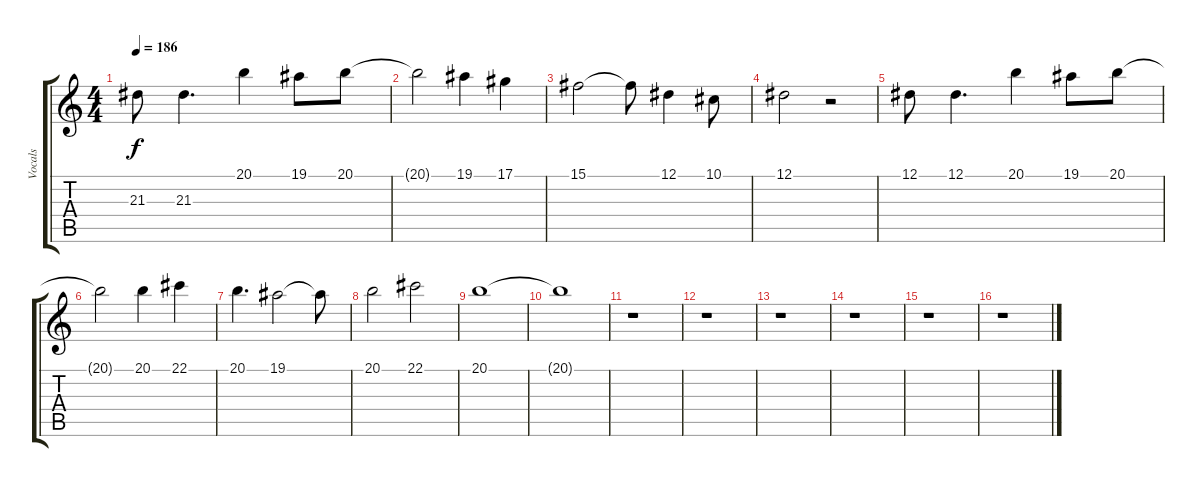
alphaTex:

\track ("Vocals" "Vocals") {instrument trumpet}
\staff {score tabs}
\tuning (Eb4 Bb3 Gb3 Db3 Ab2 Eb2) {hide}
\ts (4 4)
\tempo 186
\clef g2
\ks c
21.3.8{dy f} 21.3.4{d} 20.1.4 19.1.8 20.1.8 |
20.1{t}.2 19.1.4 17.1.4 |
15.1.2 15.1{t}.8 12.1.4 10.1.8 |
12.1.2 r.2 |
12.1.8 12.1.4{d} 20.1.4 19.1.8 20.1.8 |
20.1{t}.2 20.1.4 22.1.4 |
20.1.4{d} 19.1.2 19.1{t}.8 |
20.1.2 22.1.2 |
20.1.1 |
20.1{t}.1 |
r.1 |
r.1 |
r.1 |
r.1 |
r.1 |
r.1
